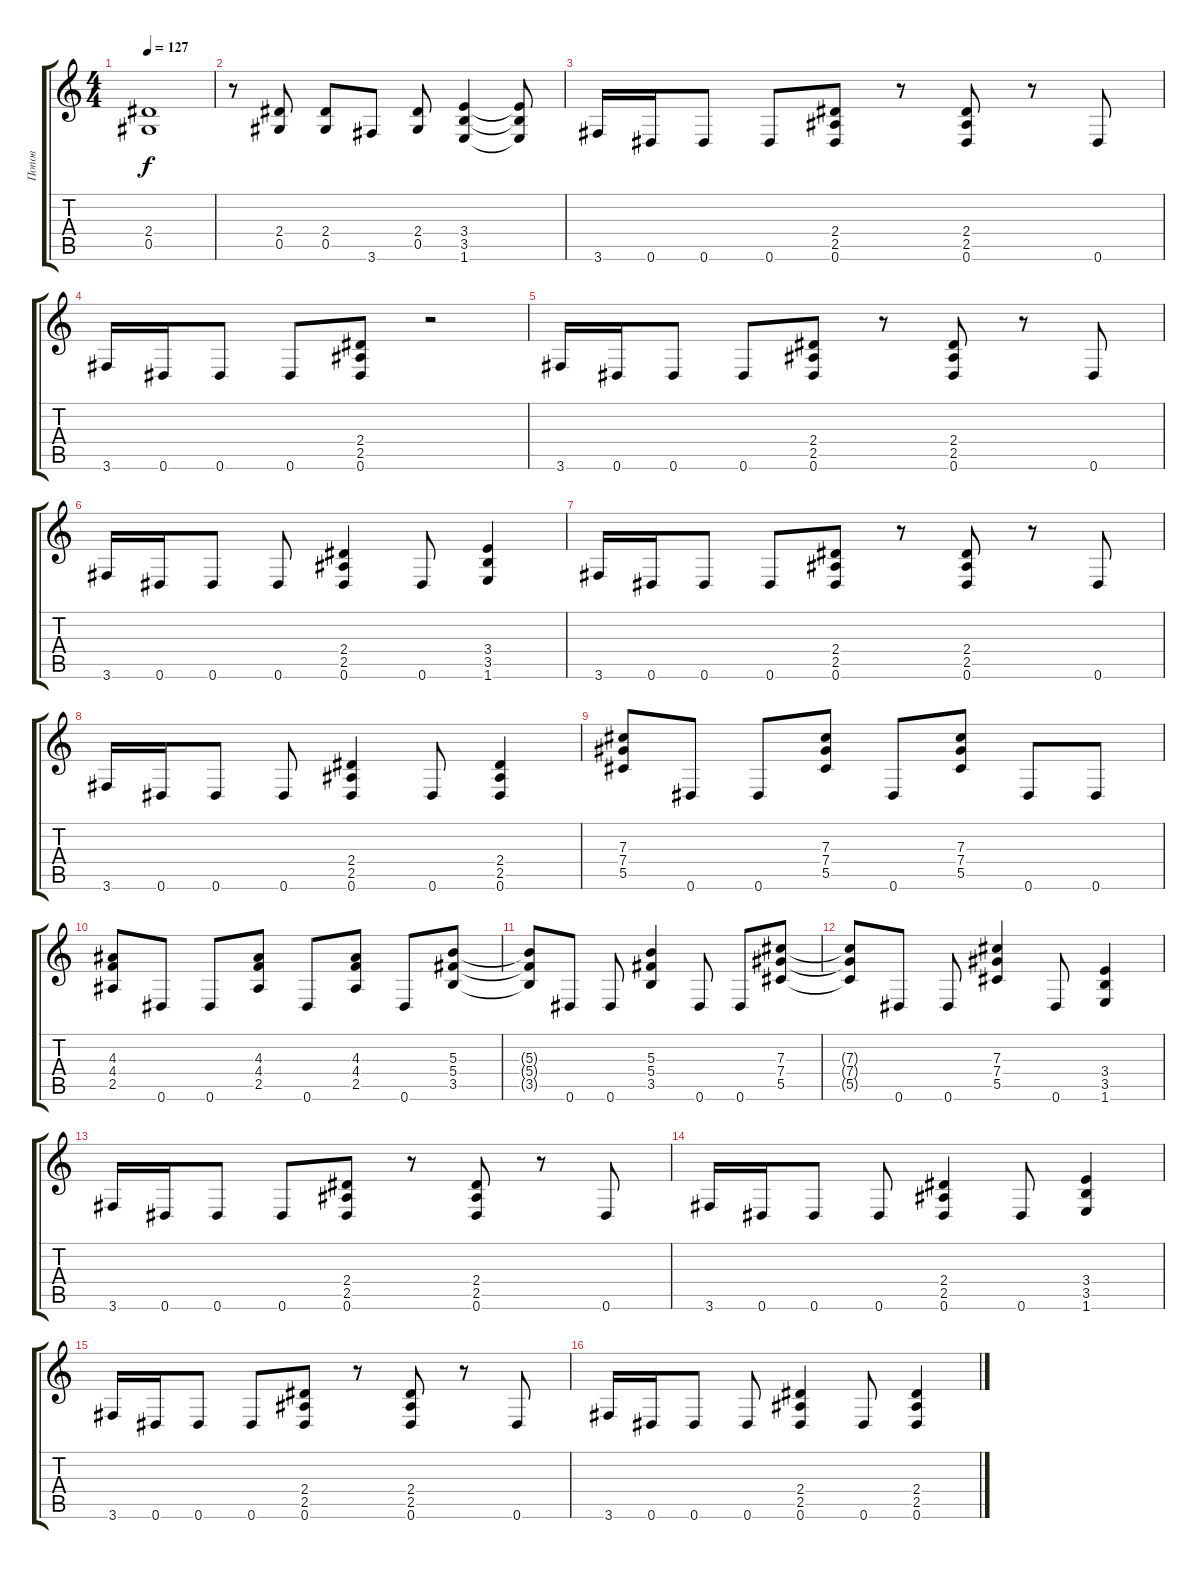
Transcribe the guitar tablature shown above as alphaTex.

\track ("Попов" "Попов") {instrument overdrivenguitar}
\staff {score tabs}
\tuning (Eb4 Bb3 Gb3 Db3 Ab2 Eb2) {hide}
\ts (4 4)
\tempo 127
\clef g2
\ks c
(2.4 0.5).1{dy f} |
r.8 (2.4 0.5).8 (2.4 0.5).8 3.6.8 (2.4 0.5).8 (3.4 3.5 1.6).4 (3.4{t} 3.5{t} 1.6{t}).8 |
3.6.16 0.6.16 0.6.8 0.6.8 (2.4 2.5 0.6).8 r.8 (2.4 2.5 0.6).8 r.8 0.6.8 |
3.6.16 0.6.16 0.6.8 0.6.8 (2.4 2.5 0.6).8 r.2 |
3.6.16 0.6.16 0.6.8 0.6.8 (2.4 2.5 0.6).8 r.8 (2.4 2.5 0.6).8 r.8 0.6.8 |
3.6.16 0.6.16 0.6.8 0.6.8 (2.4 2.5 0.6).4 0.6.8 (3.4 3.5 1.6).4 |
3.6.16 0.6.16 0.6.8 0.6.8 (2.4 2.5 0.6).8 r.8 (2.4 2.5 0.6).8 r.8 0.6.8 |
3.6.16 0.6.16 0.6.8 0.6.8 (2.4 2.5 0.6).4 0.6.8 (2.4 2.5 0.6).4 |
(7.3 7.4 5.5).8 0.6.8 0.6.8 (7.3 7.4 5.5).8 0.6.8 (7.3 7.4 5.5).8 0.6.8 0.6.8 |
(4.3 4.4 2.5).8 0.6.8 0.6.8 (4.3 4.4 2.5).8 0.6.8 (4.3 4.4 2.5).8 0.6.8 (5.3 5.4 3.5).8 |
(5.3{t} 5.4{t} 3.5{t}).8 0.6.8 0.6.8 (5.3 5.4 3.5).4 0.6.8 0.6.8 (7.3 7.4 5.5).8 |
(7.3{t} 7.4{t} 5.5{t}).8 0.6.8 0.6.8 (7.3 7.4 5.5).4 0.6.8 (3.4 3.5 1.6).4 |
3.6.16 0.6.16 0.6.8 0.6.8 (2.4 2.5 0.6).8 r.8 (2.4 2.5 0.6).8 r.8 0.6.8 |
3.6.16 0.6.16 0.6.8 0.6.8 (2.4 2.5 0.6).4 0.6.8 (3.4 3.5 1.6).4 |
3.6.16 0.6.16 0.6.8 0.6.8 (2.4 2.5 0.6).8 r.8 (2.4 2.5 0.6).8 r.8 0.6.8 |
3.6.16 0.6.16 0.6.8 0.6.8 (2.4 2.5 0.6).4 0.6.8 (2.4 2.5 0.6).4
